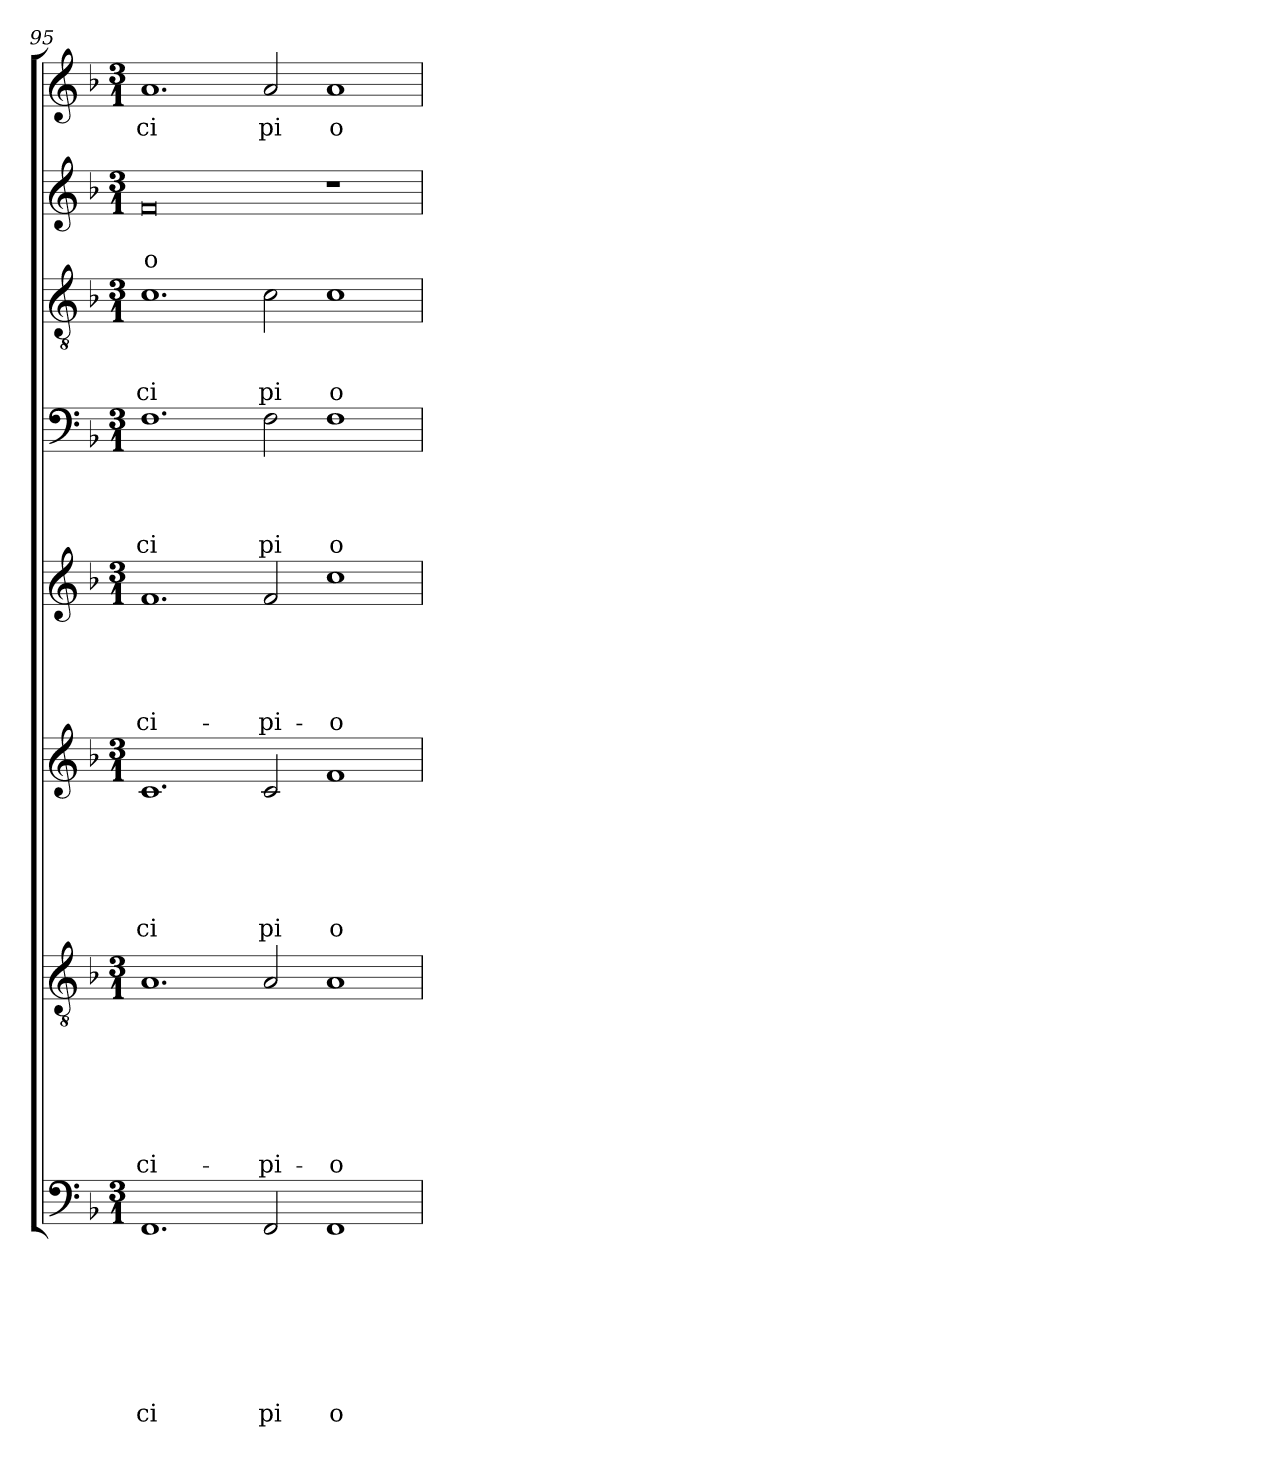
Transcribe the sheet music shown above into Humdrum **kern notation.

**kern	**text	**text	**text	**text	**text	**text	**text	**text	**kern	**text	**text	**text	**text	**text	**text	**text	**kern	**text	**text	**text	**text	**text	**text	**kern	**text	**text	**text	**text	**text	**kern	**text	**text	**text	**text	**kern	**text	**text	**text	**kern	**text	**text	**kern	**text
*part8	*part8	*part8	*part8	*part8	*part8	*part8	*part8	*part8	*part7	*part7	*part7	*part7	*part7	*part7	*part7	*part7	*part6	*part6	*part6	*part6	*part6	*part6	*part6	*part5	*part5	*part5	*part5	*part5	*part5	*part4	*part4	*part4	*part4	*part4	*part3	*part3	*part3	*part3	*part2	*part2	*part2	*part1	*part1
*staff8	*staff8	*staff8	*staff8	*staff8	*staff8	*staff8	*staff8	*staff8	*staff7	*staff7	*staff7	*staff7	*staff7	*staff7	*staff7	*staff7	*staff6	*staff6	*staff6	*staff6	*staff6	*staff6	*staff6	*staff5	*staff5	*staff5	*staff5	*staff5	*staff5	*staff4	*staff4	*staff4	*staff4	*staff4	*staff3	*staff3	*staff3	*staff3	*staff2	*staff2	*staff2	*staff1	*staff1
*clefF4	*	*	*	*	*	*	*	*	*clefGv2	*	*	*	*	*	*	*	*clefG2	*	*	*	*	*	*	*clefG2	*	*	*	*	*	*clefF4	*	*	*	*	*clefGv2	*	*	*	*clefG2	*	*	*clefG2	*
*k[b-]	*	*	*	*	*	*	*	*	*k[b-]	*	*	*	*	*	*	*	*k[b-]	*	*	*	*	*	*	*k[b-]	*	*	*	*	*	*k[b-]	*	*	*	*	*k[b-]	*	*	*	*k[b-]	*	*	*k[b-]	*
*F:	*	*	*	*	*	*	*	*	*F:	*	*	*	*	*	*	*	*F:	*	*	*	*	*	*	*F:	*	*	*	*	*	*F:	*	*	*	*	*F:	*	*	*	*F:	*	*	*F:	*
*M3/1	*	*	*	*	*	*	*	*	*M3/1	*	*	*	*	*	*	*	*M3/1	*	*	*	*	*	*	*M3/1	*	*	*	*	*	*M3/1	*	*	*	*	*M3/1	*	*	*	*M3/1	*	*	*M3/1	*
=95	=95	=95	=95	=95	=95	=95	=95	=95	=95	=95	=95	=95	=95	=95	=95	=95	=95	=95	=95	=95	=95	=95	=95	=95	=95	=95	=95	=95	=95	=95	=95	=95	=95	=95	=95	=95	=95	=95	=95	=95	=95	=95	=95
!	!	!	!	!	!	!	!	!LO:LY:b	!	!	!	!	!	!	!	!LO:LY:b	!	!	!	!	!	!	!LO:LY:b	!	!	!	!	!	!LO:LY:b	!	!	!	!	!LO:LY:b	!	!	!	!LO:LY:b	!	!	!LO:LY:b	!	!LO:LY:b
1.FF	.	.	.	.	.	.	.	ci	1.A	.	.	.	.	.	.	-ci-	1.c	.	.	.	.	.	ci	1.f	.	.	.	.	-ci-	1.F	.	.	.	ci	1.c	.	.	ci	0f	.	o	1.a	ci
!	!	!	!	!	!	!	!	!LO:LY:b	!	!	!	!	!	!	!	!LO:LY:b	!	!	!	!	!	!	!LO:LY:b	!	!	!	!	!	!LO:LY:b	!	!	!	!	!LO:LY:b	!	!	!	!LO:LY:b	!	!	!	!	!LO:LY:b
2FF/	.	.	.	.	.	.	.	pi	2A/	.	.	.	.	.	.	-pi-	2c/	.	.	.	.	.	pi	2f/	.	.	.	.	-pi-	2F\	.	.	.	pi	2c\	.	.	pi	.	.	.	2a/	pi
!	!	!	!	!	!	!	!	!LO:LY:b	!	!	!	!	!	!	!	!LO:LY:b	!	!	!	!	!	!	!LO:LY:b	!	!	!	!	!	!LO:LY:b	!	!	!	!	!LO:LY:b	!	!	!	!LO:LY:b	!	!	!	!	!LO:LY:b
1FF	.	.	.	.	.	.	.	o	1A	.	.	.	.	.	.	-o	1f	.	.	.	.	.	o	1cc	.	.	.	.	-o	1F	.	.	.	o	1c	.	.	o	1r	.	.	1a	o
=	=	=	=	=	=	=	=	=	=	=	=	=	=	=	=	=	=	=	=	=	=	=	=	=	=	=	=	=	=	=	=	=	=	=	=	=	=	=	=	=	=	=	=
*-	*-	*-	*-	*-	*-	*-	*-	*-	*-	*-	*-	*-	*-	*-	*-	*-	*-	*-	*-	*-	*-	*-	*-	*-	*-	*-	*-	*-	*-	*-	*-	*-	*-	*-	*-	*-	*-	*-	*-	*-	*-	*-	*-
